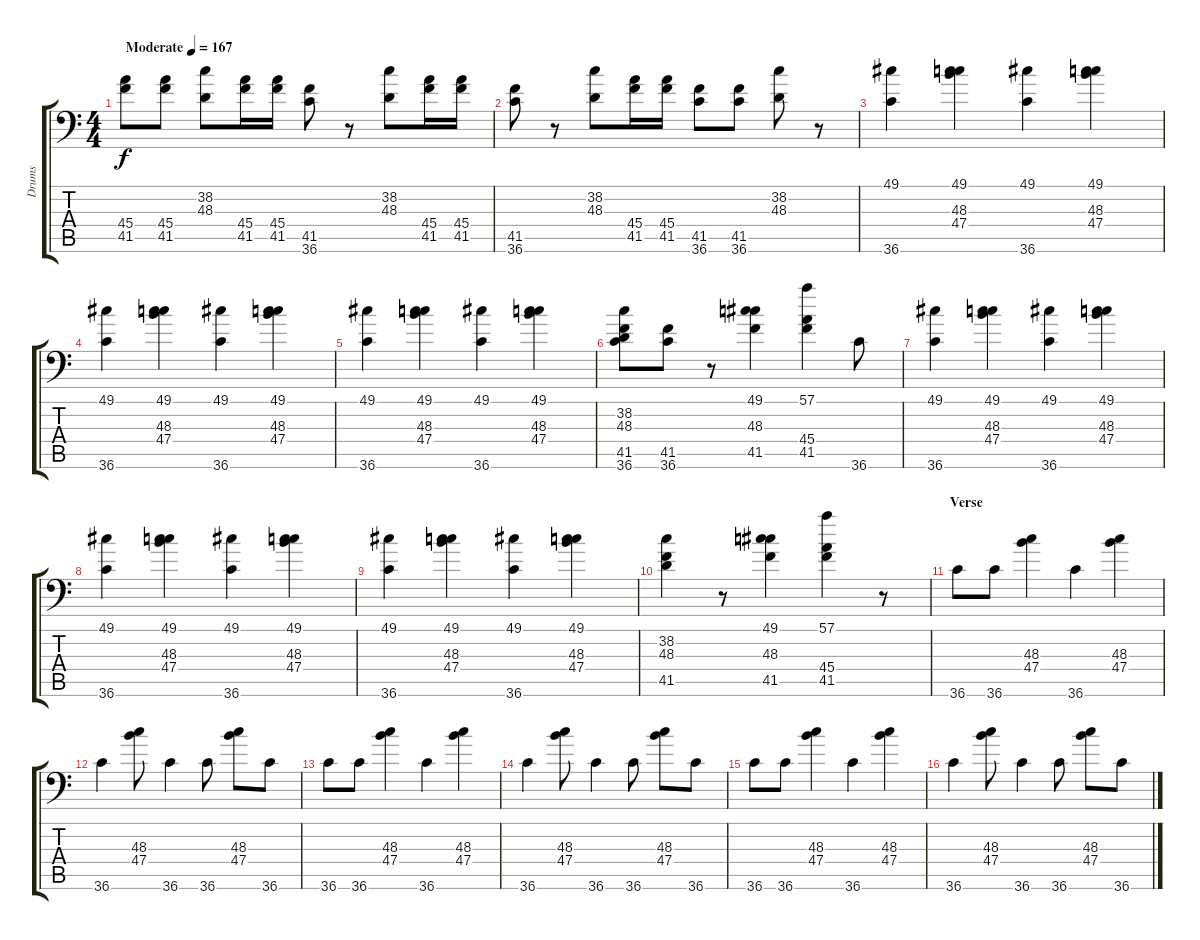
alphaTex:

\track ("Drums" "Drums") {instrument acousticgrandpiano}
\staff {score tabs}
\tuning (C-1 C-1 C-1 C-1 C-1 C-1) {hide}
\ts (4 4)
\tempo (167 "Moderate")
\clef f4
\ks c
(45.4 41.5).8{dy f instrument acousticgrandpiano} (45.4 41.5).8 (38.2 48.3).8 (45.4 41.5).16 (45.4 41.5).16 (41.5 36.6).8 r.8 (38.2 48.3).8 (45.4 41.5).16 (45.4 41.5).16 |
(41.5 36.6).8 r.8 (38.2 48.3).8 (45.4 41.5).16 (45.4 41.5).16 (41.5 36.6).8 (41.5 36.6).8 (38.2 48.3).8 r.8 |
(49.1 36.6).4 (49.1 48.3 47.4).4 (49.1 36.6).4 (49.1 48.3 47.4).4 |
(49.1 36.6).4 (49.1 48.3 47.4).4 (49.1 36.6).4 (49.1 48.3 47.4).4 |
(49.1 36.6).4 (49.1 48.3 47.4).4 (49.1 36.6).4 (49.1 48.3 47.4).4 |
(38.2 48.3 41.5 36.6).8 (41.5 36.6).8 r.8 (49.1 48.3 41.5).4 (57.1 45.4 41.5).4 36.6.8 |
(49.1 36.6).4 (49.1 48.3 47.4).4 (49.1 36.6).4 (49.1 48.3 47.4).4 |
(49.1 36.6).4 (49.1 48.3 47.4).4 (49.1 36.6).4 (49.1 48.3 47.4).4 |
(49.1 36.6).4 (49.1 48.3 47.4).4 (49.1 36.6).4 (49.1 48.3 47.4).4 |
(38.2 48.3 41.5).4 r.8 (49.1 48.3 41.5).4 (57.1 45.4 41.5).4 r.8 |
\section ("" "Verse")
36.6.8 36.6.8 (48.3 47.4).4 36.6.4 (48.3 47.4).4 |
36.6.4 (48.3 47.4).8 36.6.4 36.6.8 (48.3 47.4).8 36.6.8 |
36.6.8 36.6.8 (48.3 47.4).4 36.6.4 (48.3 47.4).4 |
36.6.4 (48.3 47.4).8 36.6.4 36.6.8 (48.3 47.4).8 36.6.8 |
36.6.8 36.6.8 (48.3 47.4).4 36.6.4 (48.3 47.4).4 |
36.6.4 (48.3 47.4).8 36.6.4 36.6.8 (48.3 47.4).8 36.6.8
